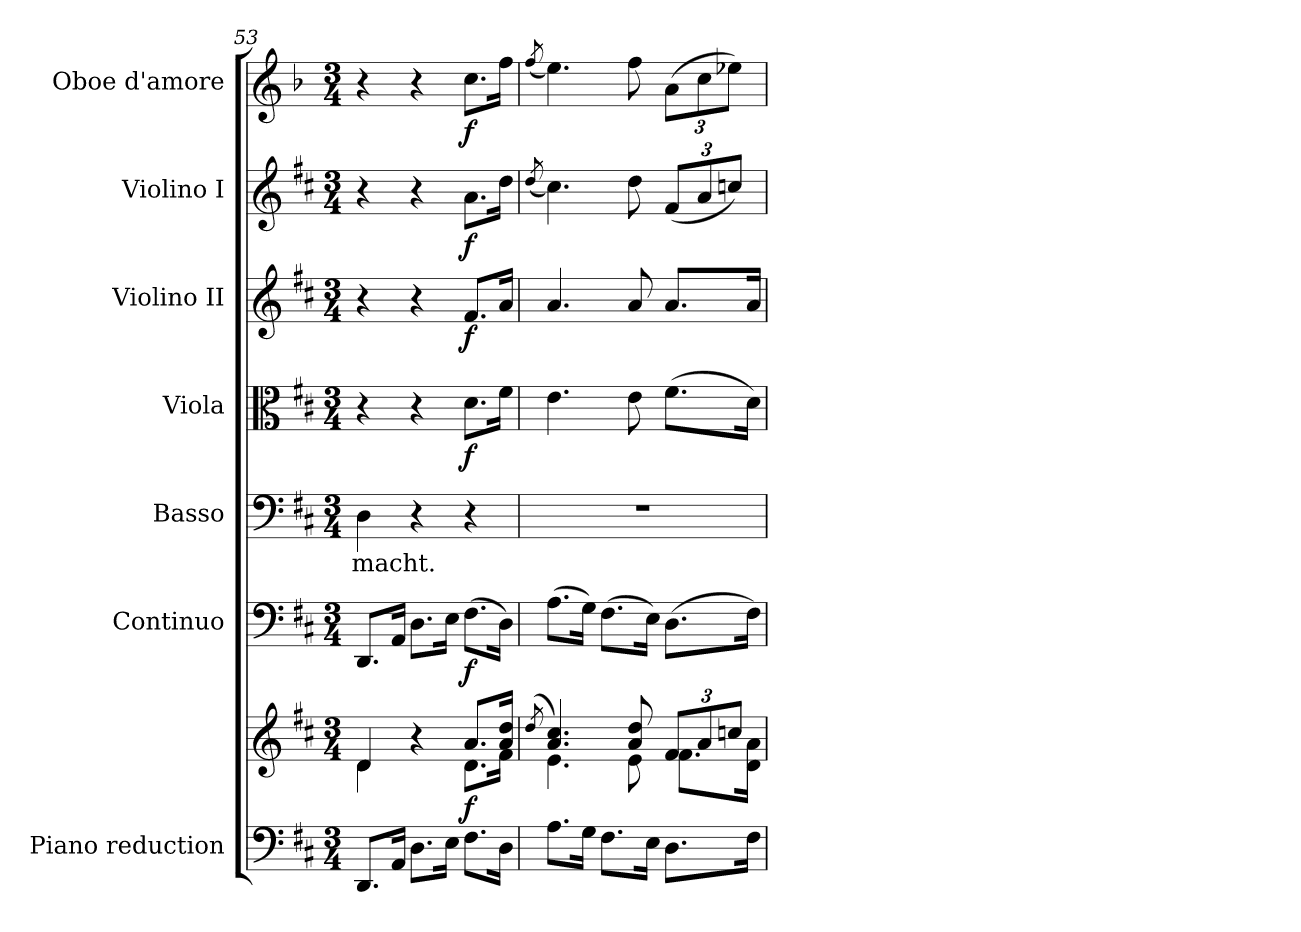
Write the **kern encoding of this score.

**kern	**kern	**dynam	**kern	**dynam	**kern	**text	**kern	**dynam	**kern	**dynam	**kern	**dynam	**kern	**dynam
*part7	*part7	*part7	*part6	*part6	*part5	*part5	*part4	*part4	*part3	*part3	*part2	*part2	*part1	*part1
*staff8	*staff7	*staff7/8	*staff6	*staff6	*staff5	*staff5	*staff4	*staff4	*staff3	*staff3	*staff2	*staff2	*staff1	*staff1
*I"Piano reduction	*	*	*I"Continuo	*	*I"Basso	*	*I"Viola	*	*I"Violino II	*	*I"Violino I	*	*I"Oboe d'amore	*
*I'Pno	*	*	*	*	*	*	*	*	*	*	*	*	*I'Ob	*
!!LO:LB:g=z
*clefF4	*clefG2	*	*clefF4	*	*clefF4	*	*clefC3	*	*clefG2	*	*clefG2	*	*clefG2	*
*	*	*	*	*	*	*	*	*	*	*	*	*	*ITrd2c3	*
*k[f#c#]	*k[f#c#]	*	*k[f#c#]	*	*k[f#c#]	*	*k[f#c#]	*	*k[f#c#]	*	*k[f#c#]	*	*k[f#c#]	*
*M3/4	*M3/4	*	*M3/4	*	*M3/4	*	*M3/4	*	*M3/4	*	*M3/4	*	*M3/4	*
=53	=53	=53	=53	=53	=53	=53	=53	=53	=53	=53	=53	=53	=53	=53
*	*^	*	*	*	*	*	*	*	*	*	*	*	*	*
!	!	!	!	!	!	!	!LO:LY:b	!	!	!	!	!	!	!	!
8.DD/L	4d/	4d\	.	8.DD/L	.	4D\	-macht.	4r	.	4r	.	4r	.	4r	.
16AA/Jk	.	.	.	16AA/Jk	.	.	.	.	.	.	.	.	.	.	.
8.D\L	4r	4ryy	.	8.D\L	.	4r	.	4r	.	4r	.	4r	.	4r	.
16E\Jk	.	.	.	16E\Jk	.	.	.	.	.	.	.	.	.	.	.
!	!	!	!LO:DY:b	!	!LO:DY:b	!	!	!	!LO:DY:b	!	!LO:DY:b	!	!LO:DY:b	!	!LO:DY:b
8.F#\L	8.a/L	8.d\L	f	(8.F#\L	f	4r	.	8.d\L	f	8.f#/L	f	8.a\L	f	8.a\L	f
16D\Jk	16a/ 16dd/Jk	16f#\Jk	.	16D\Jk)	.	.	.	16f#\Jk	.	16a/Jk	.	16dd\Jk	.	16dd\Jk	.
=54	=54	=54	=54	=54	=54	=54	=54	=54	=54	=54	=54	=54	=54	=54	=54
.	(>8qdd/	.	.	.	.	.	.	.	.	.	.	(8qdd/	.	(8qdd/	.
8.A\L	4.a/ 4.cc#/)	4.e\	.	(8.A\L	.	2.r	.	4.e\	.	4.a/	.	4.cc#\)	.	4.cc#\)	.
16G\Jk	.	.	.	16G\Jk)	.	.	.	.	.	.	.	.	.	.	.
8.F#\L	.	.	.	(8.F#\L	.	.	.	.	.	.	.	.	.	.	.
.	8a/ 8dd/	8e\	.	.	.	.	.	8e\	.	8a/	.	8dd\	.	8dd\	.
16E\Jk	.	.	.	16E\Jk)	.	.	.	.	.	.	.	.	.	.	.
*	*Xbrackettup	*	*	*	*	*	*	*	*	*	*	*Xbrackettup	*	*Xbrackettup	*
8.D\L	12f#/L	8.f#\L	.	(8.D\L	.	.	.	(8.f#\L	.	8.a/L	.	(12f#/L	.	(12f#\L	.
.	12a/	.	.	.	.	.	.	.	.	.	.	12a/	.	12a\	.
.	12ccn/J	.	.	.	.	.	.	.	.	.	.	12ccn/J)	.	12ccn\J)	.
16F#\Jk	.	16d\ 16a\Jk	.	16F#\Jk)	.	.	.	16d\Jk)	.	16a/Jk	.	.	.	.	.
*	*v	*v	*	*	*	*	*	*	*	*	*	*	*	*	*
=	=	=	=	=	=	=	=	=	=	=	=	=	=	=
*-	*-	*-	*-	*-	*-	*-	*-	*-	*-	*-	*-	*-	*-	*-
